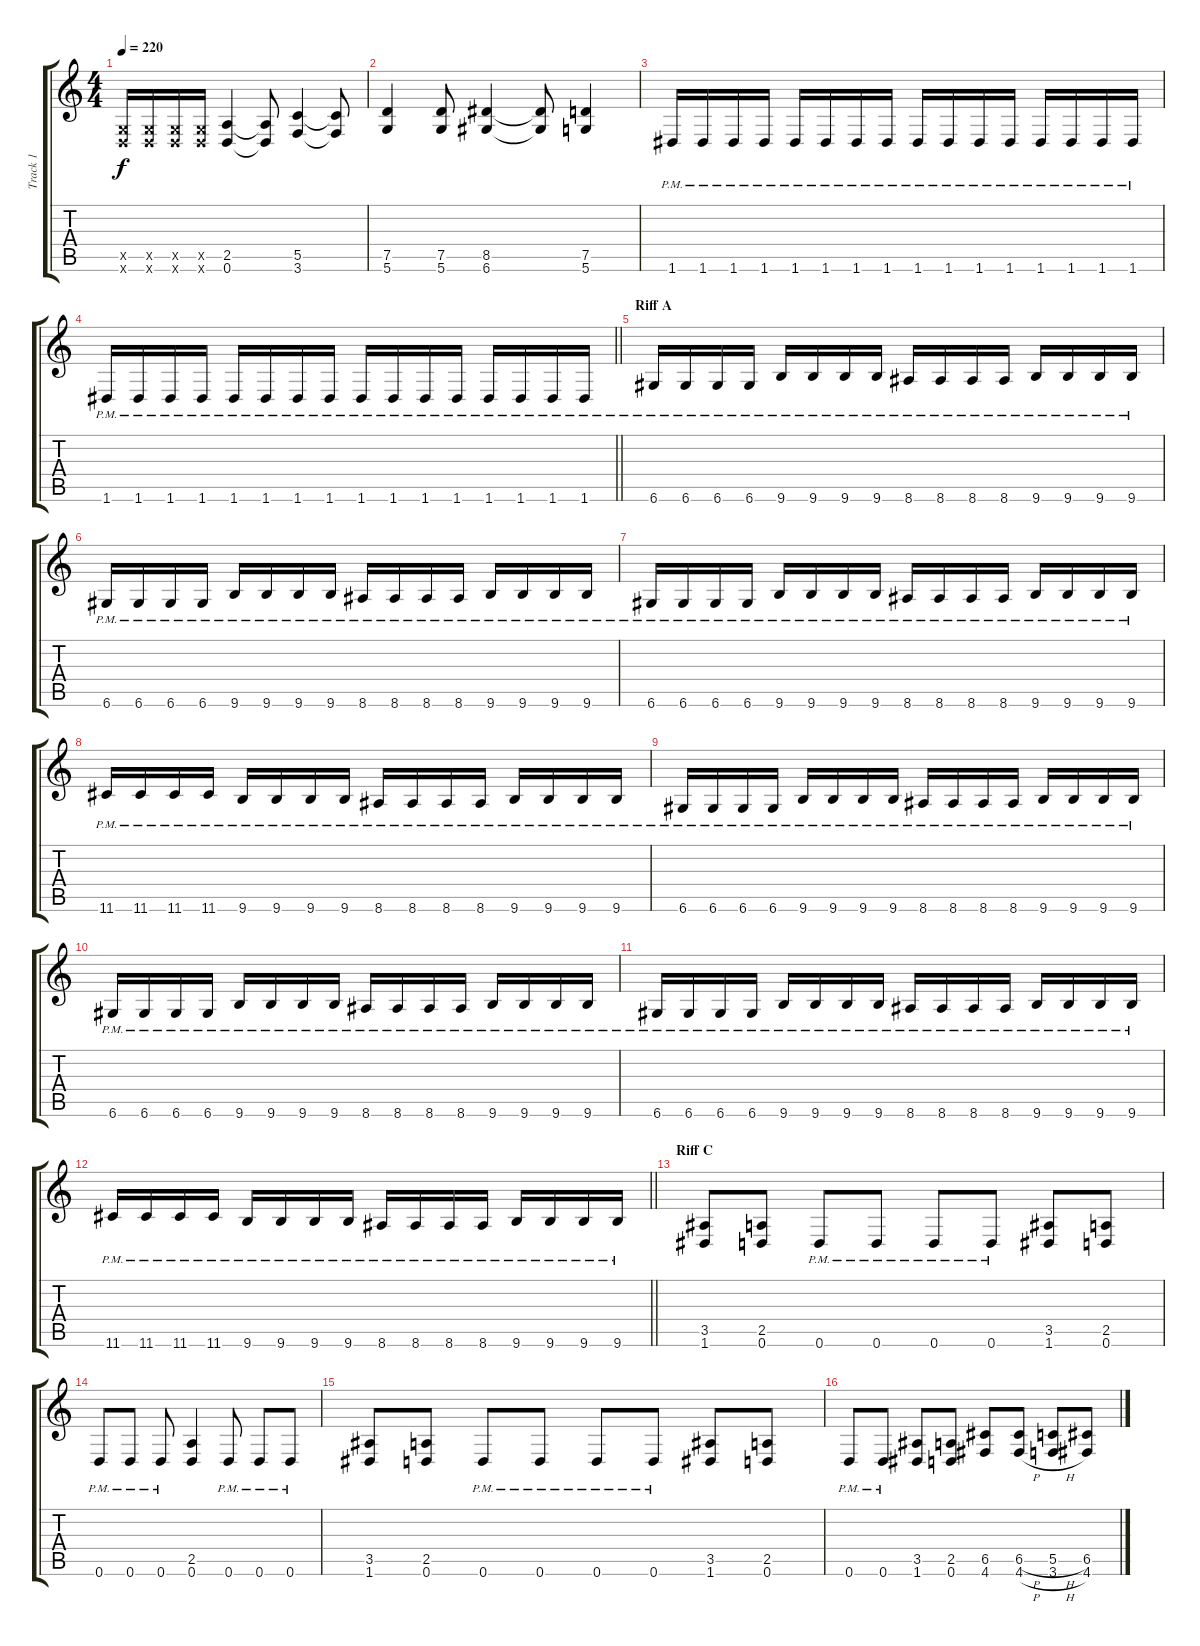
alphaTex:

\track ("Track 1" "Track 1") {instrument distortionguitar}
\staff {score tabs}
\tuning (D4 A3 F3 C3 G2 D2) {hide}
\ts (4 4)
\tempo 220
\clef g2
\ks c
(0.5{x} 0.6{x}).16{dy f} (0.5{x} 0.6{x}).16 (0.5{x} 0.6{x}).16 (0.5{x} 0.6{x}).16 (2.5 0.6).4 (2.5{t} 0.6{t}).8 (5.5 3.6).4 (5.5{t} 3.6{t}).8 |
(7.5 5.6).4 (7.5 5.6).8 (8.5 6.6).4 (8.5{t} 6.6{t}).8 (7.5 5.6).4 |
1.6{pm}.16 1.6{pm}.16 1.6{pm}.16 1.6{pm}.16 1.6{pm}.16 1.6{pm}.16 1.6{pm}.16 1.6{pm}.16 1.6{pm}.16 1.6{pm}.16 1.6{pm}.16 1.6{pm}.16 1.6{pm}.16 1.6{pm}.16 1.6{pm}.16 1.6{pm}.16 |
\barLineRight lightlight
1.6{pm}.16 1.6{pm}.16 1.6{pm}.16 1.6{pm}.16 1.6{pm}.16 1.6{pm}.16 1.6{pm}.16 1.6{pm}.16 1.6{pm}.16 1.6{pm}.16 1.6{pm}.16 1.6{pm}.16 1.6{pm}.16 1.6{pm}.16 1.6{pm}.16 1.6{pm}.16 |
\section ("" "Riff A")
6.6{pm}.16 6.6{pm}.16 6.6{pm}.16 6.6{pm}.16 9.6{pm}.16 9.6{pm}.16 9.6{pm}.16 9.6{pm}.16 8.6{pm}.16 8.6{pm}.16 8.6{pm}.16 8.6{pm}.16 9.6{pm}.16 9.6{pm}.16 9.6{pm}.16 9.6{pm}.16 |
6.6{pm}.16 6.6{pm}.16 6.6{pm}.16 6.6{pm}.16 9.6{pm}.16 9.6{pm}.16 9.6{pm}.16 9.6{pm}.16 8.6{pm}.16 8.6{pm}.16 8.6{pm}.16 8.6{pm}.16 9.6{pm}.16 9.6{pm}.16 9.6{pm}.16 9.6{pm}.16 |
6.6{pm}.16 6.6{pm}.16 6.6{pm}.16 6.6{pm}.16 9.6{pm}.16 9.6{pm}.16 9.6{pm}.16 9.6{pm}.16 8.6{pm}.16 8.6{pm}.16 8.6{pm}.16 8.6{pm}.16 9.6{pm}.16 9.6{pm}.16 9.6{pm}.16 9.6{pm}.16 |
11.6{pm}.16 11.6{pm}.16 11.6{pm}.16 11.6{pm}.16 9.6{pm}.16 9.6{pm}.16 9.6{pm}.16 9.6{pm}.16 8.6{pm}.16 8.6{pm}.16 8.6{pm}.16 8.6{pm}.16 9.6{pm}.16 9.6{pm}.16 9.6{pm}.16 9.6{pm}.16 |
6.6{pm}.16 6.6{pm}.16 6.6{pm}.16 6.6{pm}.16 9.6{pm}.16 9.6{pm}.16 9.6{pm}.16 9.6{pm}.16 8.6{pm}.16 8.6{pm}.16 8.6{pm}.16 8.6{pm}.16 9.6{pm}.16 9.6{pm}.16 9.6{pm}.16 9.6{pm}.16 |
6.6{pm}.16 6.6{pm}.16 6.6{pm}.16 6.6{pm}.16 9.6{pm}.16 9.6{pm}.16 9.6{pm}.16 9.6{pm}.16 8.6{pm}.16 8.6{pm}.16 8.6{pm}.16 8.6{pm}.16 9.6{pm}.16 9.6{pm}.16 9.6{pm}.16 9.6{pm}.16 |
6.6{pm}.16 6.6{pm}.16 6.6{pm}.16 6.6{pm}.16 9.6{pm}.16 9.6{pm}.16 9.6{pm}.16 9.6{pm}.16 8.6{pm}.16 8.6{pm}.16 8.6{pm}.16 8.6{pm}.16 9.6{pm}.16 9.6{pm}.16 9.6{pm}.16 9.6{pm}.16 |
\barLineRight lightlight
11.6{pm}.16 11.6{pm}.16 11.6{pm}.16 11.6{pm}.16 9.6{pm}.16 9.6{pm}.16 9.6{pm}.16 9.6{pm}.16 8.6{pm}.16 8.6{pm}.16 8.6{pm}.16 8.6{pm}.16 9.6{pm}.16 9.6{pm}.16 9.6{pm}.16 9.6{pm}.16 |
\section ("" "Riff C")
(3.5 1.6).8 (2.5 0.6).8 0.6{pm}.8 0.6{pm}.8 0.6{pm}.8 0.6{pm}.8 (3.5 1.6).8 (2.5 0.6).8 |
0.6{pm}.8 0.6{pm}.8 0.6{pm}.8 (2.5 0.6).4 0.6{pm}.8 0.6{pm}.8 0.6{pm}.8 |
(3.5 1.6).8 (2.5 0.6).8 0.6{pm}.8 0.6{pm}.8 0.6{pm}.8 0.6{pm}.8 (3.5 1.6).8 (2.5 0.6).8 |
0.6{pm}.8 0.6{pm}.8 (3.5 1.6).8 (2.5 0.6).8 (6.5 4.6).8 (6.5{h} 4.6{h}).8 (5.5{h} 3.6{h}).8 (6.5 4.6).8
